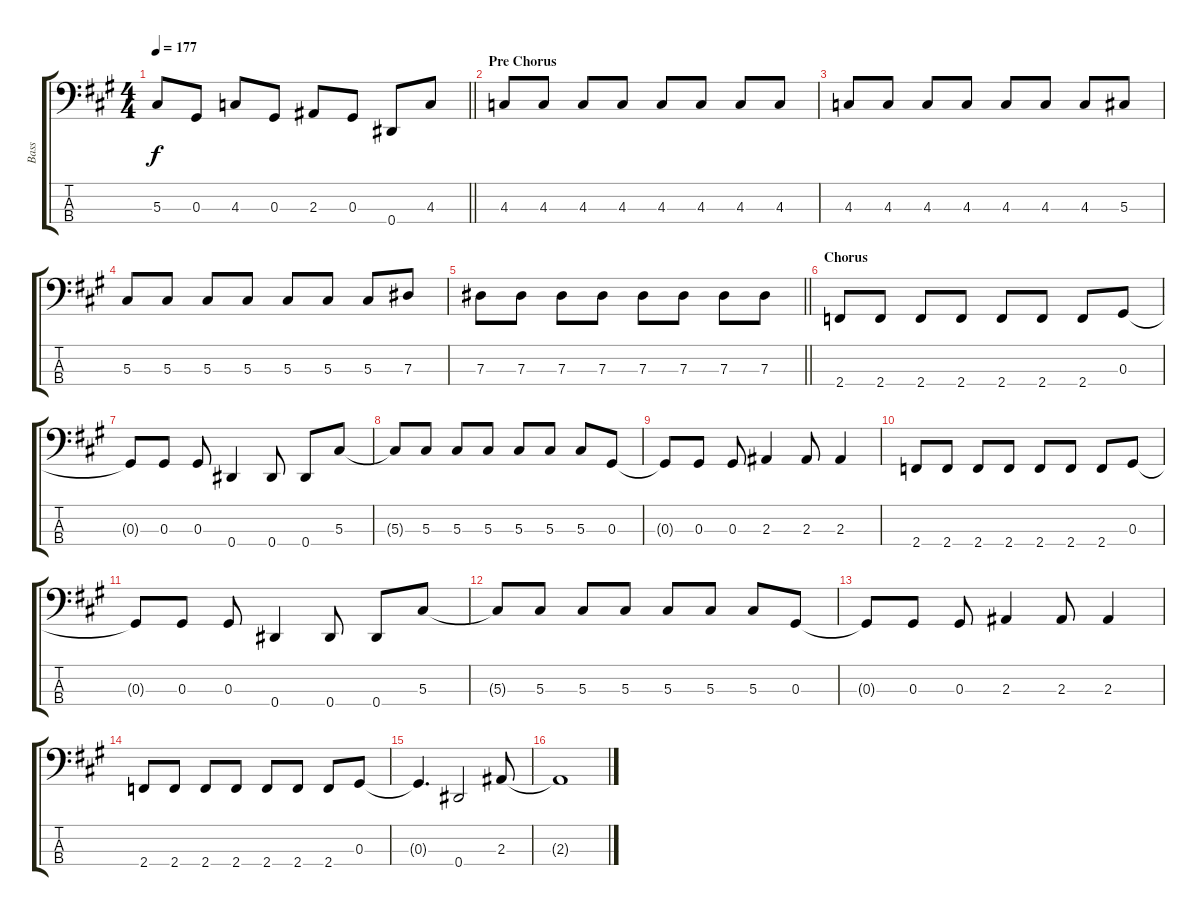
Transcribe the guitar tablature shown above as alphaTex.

\track ("Bass" "Bass") {instrument electricbassfinger}
\staff {score tabs}
\tuning (Gb2 Db2 Ab1 Eb1) {hide}
\ts (4 4)
\tempo 177
\clef f4
\barLineRight lightlight
\ks a
5.3{t}.8{dy f} 0.3.8 4.3.8 0.3.8 2.3.8 0.3.8 0.4.8 4.3.8 |
\section ("" "Pre Chorus")
4.3.8 4.3.8 4.3.8 4.3.8 4.3.8 4.3.8 4.3.8 4.3.8 |
4.3.8 4.3.8 4.3.8 4.3.8 4.3.8 4.3.8 4.3.8 5.3.8 |
5.3.8 5.3.8 5.3.8 5.3.8 5.3.8 5.3.8 5.3.8 7.3.8 |
\barLineRight lightlight
7.3.8 7.3.8 7.3.8 7.3.8 7.3.8 7.3.8 7.3.8 7.3.8 |
\section ("" "Chorus")
2.4.8 2.4.8 2.4.8 2.4.8 2.4.8 2.4.8 2.4.8 0.3.8 |
0.3{t}.8 0.3.8 0.3.8 0.4.4 0.4.8 0.4.8 5.3.8 |
5.3{t}.8 5.3.8 5.3.8 5.3.8 5.3.8 5.3.8 5.3.8 0.3.8 |
0.3{t}.8 0.3.8 0.3.8 2.3.4 2.3.8 2.3.4 |
2.4.8 2.4.8 2.4.8 2.4.8 2.4.8 2.4.8 2.4.8 0.3.8 |
0.3{t}.8 0.3.8 0.3.8 0.4.4 0.4.8 0.4.8 5.3.8 |
5.3{t}.8 5.3.8 5.3.8 5.3.8 5.3.8 5.3.8 5.3.8 0.3.8 |
0.3{t}.8 0.3.8 0.3.8 2.3.4 2.3.8 2.3.4 |
2.4.8 2.4.8 2.4.8 2.4.8 2.4.8 2.4.8 2.4.8 0.3.8 |
0.3{t}.4{d} 0.4.2 2.3.8 |
2.3{t}.1
